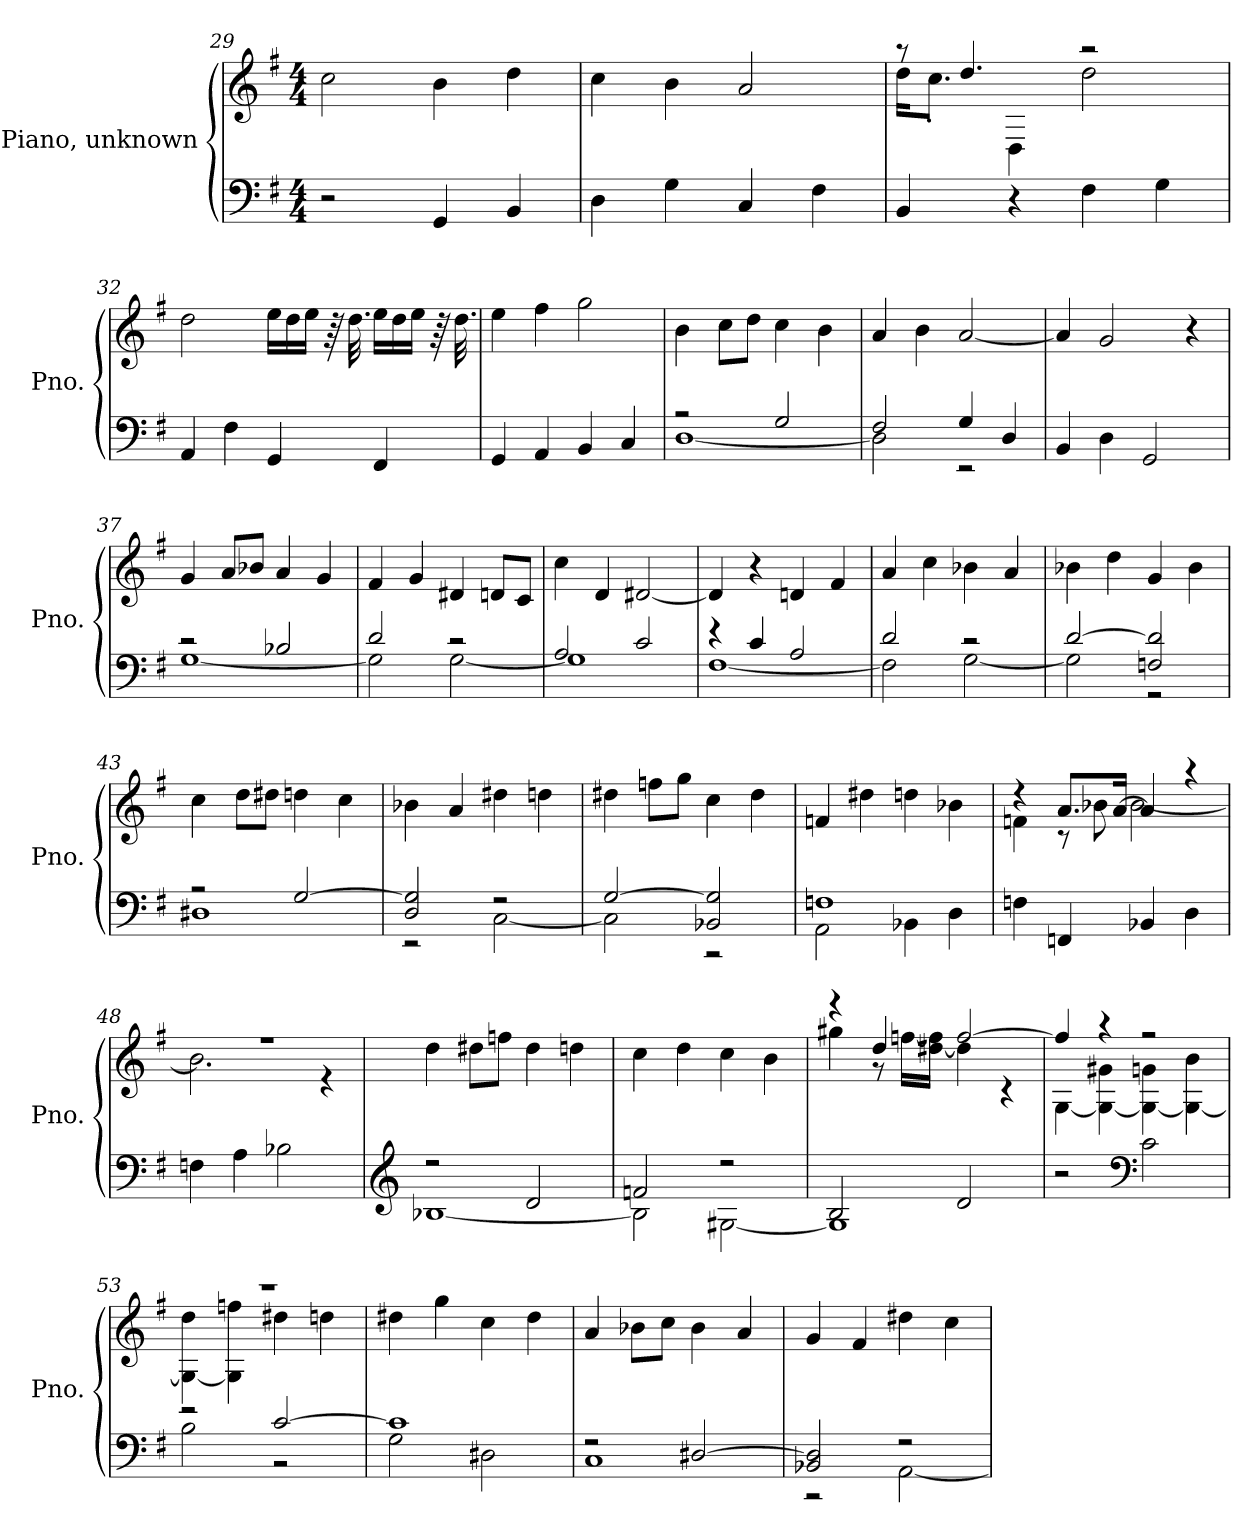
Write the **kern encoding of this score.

**kern	**kern
*part1	*part1
*staff2	*staff1
*I"Piano, unknown	*
*I'Pno.	*
!!LO:LB:g=z
*clefF4	*clefG2
*k[f#]	*k[f#]
*M4/4	*M4/4
=29	=29
2r	2cc\
4GG/	4b\
4BB/	4dd\
=30	=30
4D\	4cc\
4G\	4b\
4C/	2a/
4F#\	.
=31	=31
*	*^
4BB/	8r	16dd\KL
.	.	8.cc'\J
.	4.dd/	.
4r	.	4D\
4F#\	2r	2dd\
4G\	.	.
*	*v	*v
=32	=32
4AA/	2dd\
4F#\	.
4GG/	16ee\LL
.	16dd\
.	16ee\JJ
.	64r
.	32.dd\
4FF#/	16ee\LL
.	16dd\
.	16ee\JJ
.	64r
.	32.dd\
=33	=33
4GG/	4ee\
4AA/	4ff#\
4BB/	2gg\
4C/	.
=34	=34
*^	*
2r	[1D	4b\
.	.	8cc\L
.	.	8dd\J
2G/	.	4cc\
.	.	4b\
!!LO:LB:g=z
=35	=35	=35
2F#/	2D\]	4a/
.	.	4b\
4G/	2r	[2a/
4D/	.	.
*v	*v	*
=36	=36
4BB/	4a/]
4D\	2g/
2GG/	.
.	4r
=37	=37
*^	*
2r	[1G	4g/
.	.	8a/L
.	.	8b-X/J
2B-X/	.	4a/
.	.	4g/
=38	=38	=38
2d/	2G\]	4f#/
.	.	4g/
2r	[2G\	4d#X/
.	.	8dn/L
.	.	8c/J
=39	=39	=39
2A/	1G]	4cc\
.	.	4d/
2c/	.	[2d#X/
=40	=40	=40
4r	[1F#	4d#/]
4c/	.	4r
2A/	.	4dn/
.	.	4f#/
=41	=41	=41
2d/	2F#\]	4a/
.	.	4cc\
2r	[2G\	4b-X\
.	.	4a/
=42	=42	=42
[2d/	2G\]	4b-X\
.	.	4dd\
2Fn/ 2d/]	2r	4g/
.	.	4b-\
!!LO:PB:g=z
=43	=43	=43
2r	1D#X	4cc\
.	.	8dd\L
.	.	8dd#X\J
[2G/	.	4ddn\
.	.	4cc\
=44	=44	=44
2D/ 2G/]	2r	4b-X\
.	.	4a/
2r	[2C\	4dd#X\
.	.	4ddn\
=45	=45	=45
[2G/	2C\]	4dd#X\
.	.	8ffn\L
.	.	8gg\J
2BB-X/ 2G/]	2r	4cc\
.	.	4dd#\
=46	=46	=46
1Fn	2AA\	4fn/
.	.	4dd#X\
.	4BB-X\	4ddn\
.	4D\	4b-X\
*v	*v	*
=47	=47
*	*^
4Fn\	4r	4fn\
4FFn/	8.a/L	8r
.	.	8b-X\
.	[16a/Jk	.
4BB-X/	4a/]	[2b-\
4D\	4r	.
=48	=48	=48
4Fn\	1r	2.b-\]
4A\	.	.
2B-X\	.	.
.	.	4r
*	*v	*v
!!LO:LB:g=z
=49	=49
*clefG2	*
*^	*
2r	[1B-X	4dd\
.	.	8dd#X\L
.	.	8ffn\J
2d/	.	4dd#\
.	.	4ddn\
=50	=50	=50
2fn/	2B-\]	4cc\
.	.	4dd\
2r	[2G#X\	4cc\
.	.	4b\
=51	=51	=51
*	*	*^
2B/	1G#]	4r	4gg#X\
.	.	4dd/	8r
.	.	.	[16ffn\LL
.	.	.	[16dd#X\ 16ff\]JJ
2d/	.	[2ff/	4dd#\]
.	.	.	4r
*v	*v	*	*
=52	=52	=52
2r	4ff/]	[4G\
.	4r	4G\_ 4g#X\
*clefF4	*	*
2c\	2r	4G\_ 4gn\
.	.	4G\_ 4b\
=53	=53	=53
*^	*	*
2r	2B\	1r	4G\_ 4dd\
.	.	.	4G\] 4ffn\
[2c/	2r	.	4dd#X\
.	.	.	4ddn\
*	*	*v	*v
=54	=54	=54
1c]	2G\	4dd#X\
.	.	4gg\
.	2D#X\	4cc\
.	.	4dd#\
!!LO:LB:g=z
=55	=55	=55
2r	1C	4a/
.	.	8b-X\L
.	.	8cc\J
[2D#X/	.	4b-\
.	.	4a/
=56	=56	=56
2BB-X/ 2D#/]	2r	4g/
.	.	4f#/
2r	[2AA\	4dd#X\
.	.	4cc\
*v	*v	*
=	=
*-	*-
